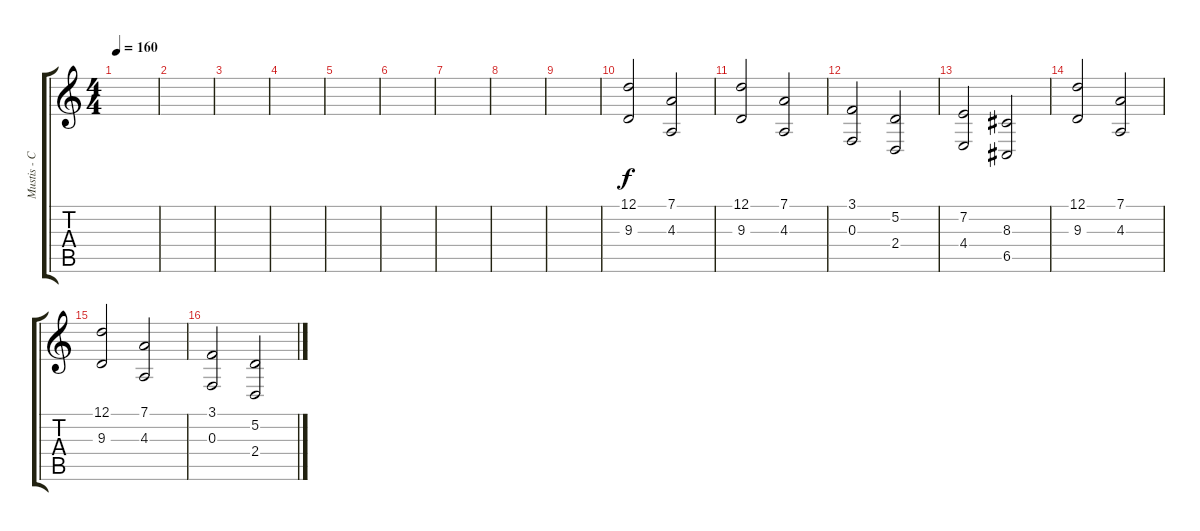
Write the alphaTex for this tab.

\track ("Mustis - Choirs" "Mustis - C") {instrument pad7halo}
\staff {score tabs}
\tuning (D4 A3 F3 C3 G2 D2) {hide}
\ts (4 4)
\tempo 160
\clef g2
\ks c
|
|
|
|
|
|
|
|
|
(12.1 9.3).2 (7.1 4.3).2 |
(12.1 9.3).2 (7.1 4.3).2 |
(3.1 0.3).2 (5.2 2.4).2 |
(7.2 4.4).2 (8.3 6.5).2 |
(12.1 9.3).2 (7.1 4.3).2 |
(12.1 9.3).2 (7.1 4.3).2 |
(3.1 0.3).2 (5.2 2.4).2
